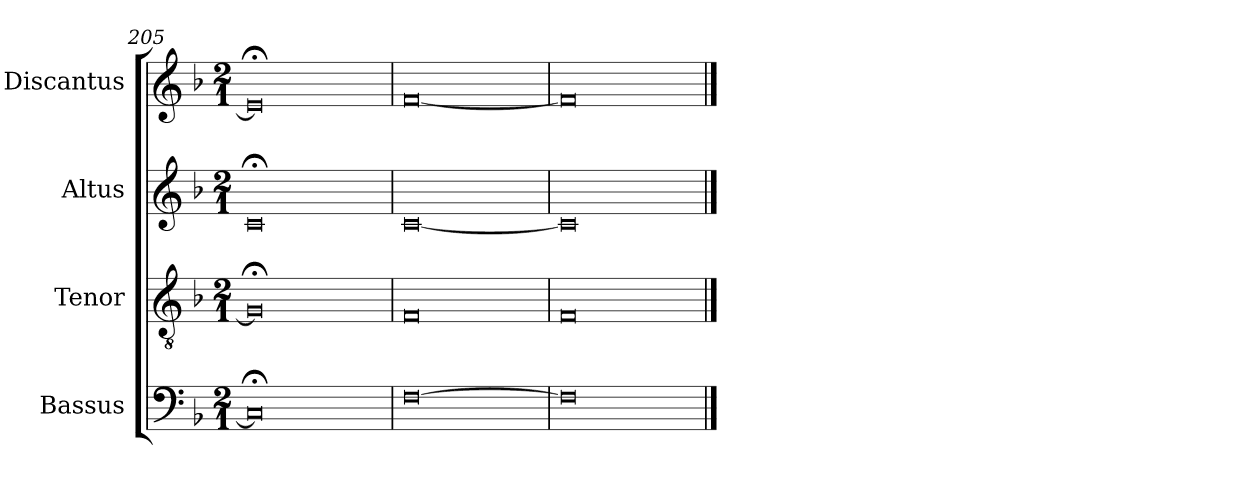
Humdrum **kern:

**kern	**kern	**kern	**kern
*part4	*part3	*part2	*part1
*staff4	*staff3	*staff2	*staff1
*I"Bassus	*I"Tenor	*I"Altus	*I"Discantus
*I'B	*I'T	*I'A	*I'D
*clefF4	*clefGv2	*clefG2	*clefG2
*k[b-]	*k[b-]	*k[b-]	*k[b-]
*M2/1	*M2/1	*M2/1	*M2/1
=205	=205	=205	=205
0C;<]	0G;<]	0c;<	0e;<]
=206	=206	=206	=206
[0F	0F	[0c	[0f
=207	=207	=207	=207
0F]	0F	0c]	0f]
==	==	==	==
*-	*-	*-	*-
